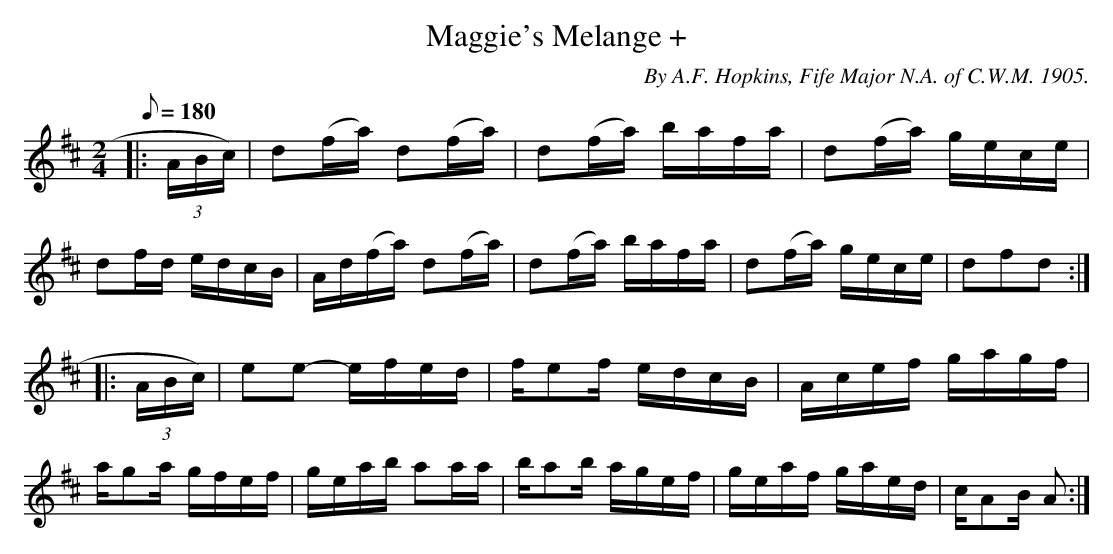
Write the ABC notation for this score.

X:1
T:Maggie's Melange +
C:By A.F. Hopkins, Fife Major N.A. of C.W.M. 1905.
M:2/4
L:1/8
Q:1/8=180
K:D
|: (3A/B/c/)|d(f/a/) d(f/a/)|d(f/a/) b/a/f/a/|d(f/a/) g/e/c/e/|df/d/ e/d/c/B/|A/d/(f/a/) d(f/a/)|d(f/a/) b/a/f/a/|d(f/a/) g/e/c/e/|dfd :|
|: (3A/B/c/)|ee -e/f/e/d/|f/ef/ e/d/c/B/|A/c/e/f/ g/a/g/f/|a/ga/ g/f/e/f/|g/e/a/b/ aa/a/|b/ab/ a/g/e/f/|g/e/a/f/ g/a/e/d/|c/AB/ A :|
